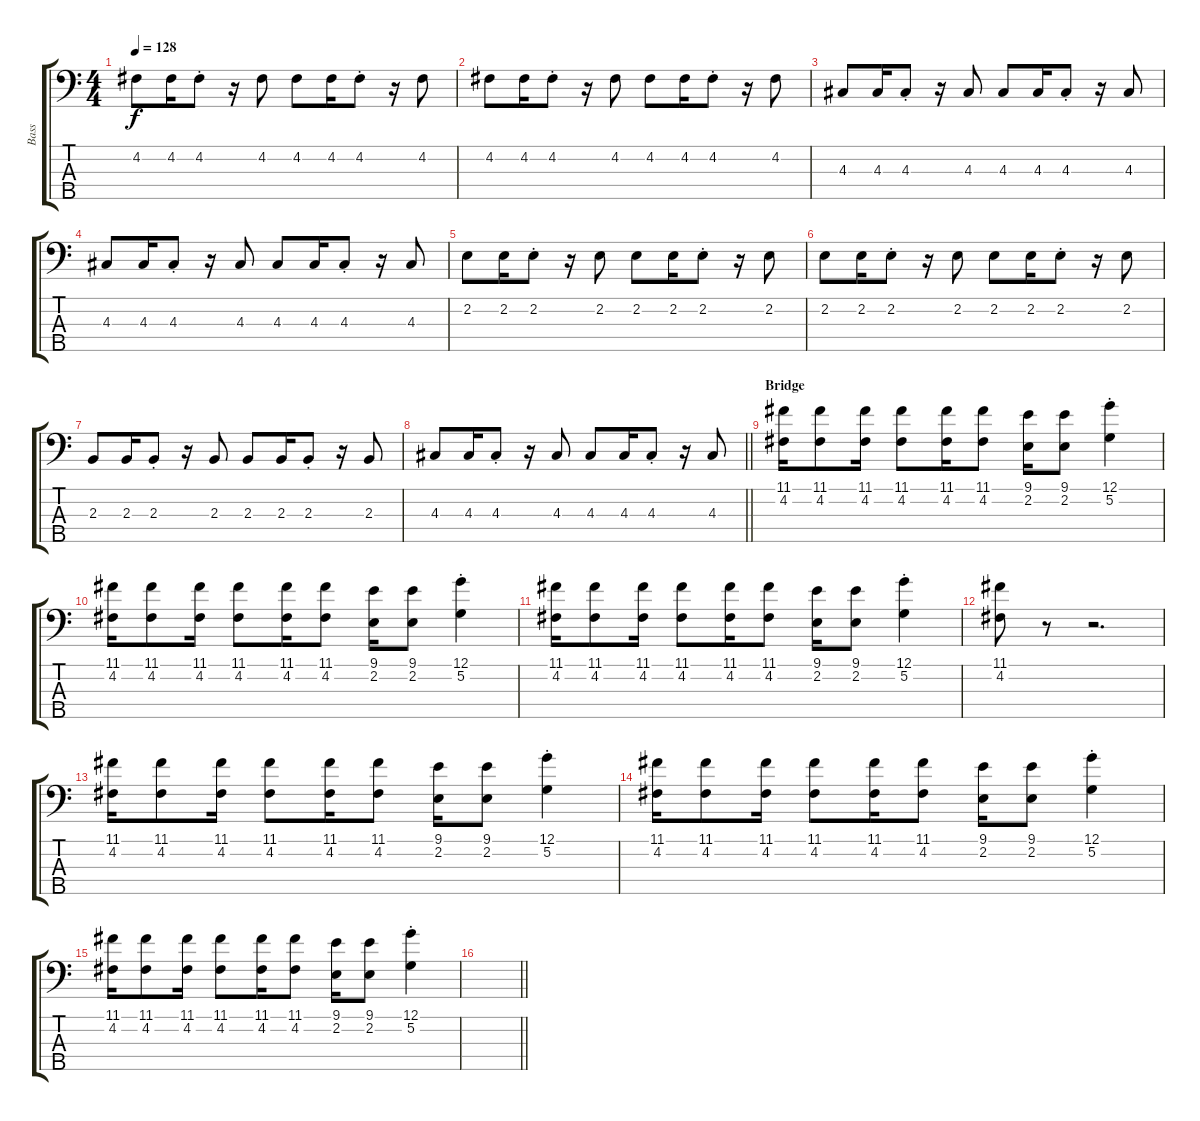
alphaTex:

\track ("Bass" "Bass") {instrument electricbassfinger}
\staff {score tabs}
\tuning (G2 D2 A1 E1 B0) {hide}
\ts (4 4)
\tempo 128
\clef f4
\ks c
4.2.8{dy f} 4.2.16 4.2{st}.8 r.16 4.2.8 4.2.8 4.2.16 4.2{st}.8 r.16 4.2.8 |
4.2.8 4.2.16 4.2{st}.8 r.16 4.2.8 4.2.8 4.2.16 4.2{st}.8 r.16 4.2.8 |
4.3.8 4.3.16 4.3{st}.8 r.16 4.3.8 4.3.8 4.3.16 4.3{st}.8 r.16 4.3.8 |
4.3.8 4.3.16 4.3{st}.8 r.16 4.3.8 4.3.8 4.3.16 4.3{st}.8 r.16 4.3.8 |
2.2.8 2.2.16 2.2{st}.8 r.16 2.2.8 2.2.8 2.2.16 2.2{st}.8 r.16 2.2.8 |
2.2.8 2.2.16 2.2{st}.8 r.16 2.2.8 2.2.8 2.2.16 2.2{st}.8 r.16 2.2.8 |
2.3.8 2.3.16 2.3{st}.8 r.16 2.3.8 2.3.8 2.3.16 2.3{st}.8 r.16 2.3.8 |
\barLineRight lightlight
4.3.8 4.3.16 4.3{st}.8 r.16 4.3.8 4.3.8 4.3.16 4.3{st}.8 r.16 4.3.8 |
\section ("" "Bridge")
(11.1 4.2).16{volume 10 instrument synthbass2} (11.1 4.2).8 (11.1 4.2).16 (11.1 4.2).8 (11.1 4.2).16 (11.1 4.2).8 (9.1 2.2).16 (9.1 2.2).8 (12.1{st} 5.2{st}).4 |
(11.1 4.2).16 (11.1 4.2).8 (11.1 4.2).16 (11.1 4.2).8 (11.1 4.2).16 (11.1 4.2).8 (9.1 2.2).16 (9.1 2.2).8 (12.1{st} 5.2{st}).4 |
(11.1 4.2).16 (11.1 4.2).8 (11.1 4.2).16 (11.1 4.2).8 (11.1 4.2).16 (11.1 4.2).8 (9.1 2.2).16 (9.1 2.2).8 (12.1{st} 5.2{st}).4 |
(11.1 4.2).8 r.8 r.2{d} |
(11.1 4.2).16 (11.1 4.2).8 (11.1 4.2).16 (11.1 4.2).8 (11.1 4.2).16 (11.1 4.2).8 (9.1 2.2).16 (9.1 2.2).8 (12.1{st} 5.2{st}).4 |
(11.1 4.2).16 (11.1 4.2).8 (11.1 4.2).16 (11.1 4.2).8 (11.1 4.2).16 (11.1 4.2).8 (9.1 2.2).16 (9.1 2.2).8 (12.1{st} 5.2{st}).4 |
(11.1 4.2).16 (11.1 4.2).8 (11.1 4.2).16 (11.1 4.2).8 (11.1 4.2).16 (11.1 4.2).8 (9.1 2.2).16 (9.1 2.2).8 (12.1{st} 5.2{st}).4 |
\barLineRight lightlight
